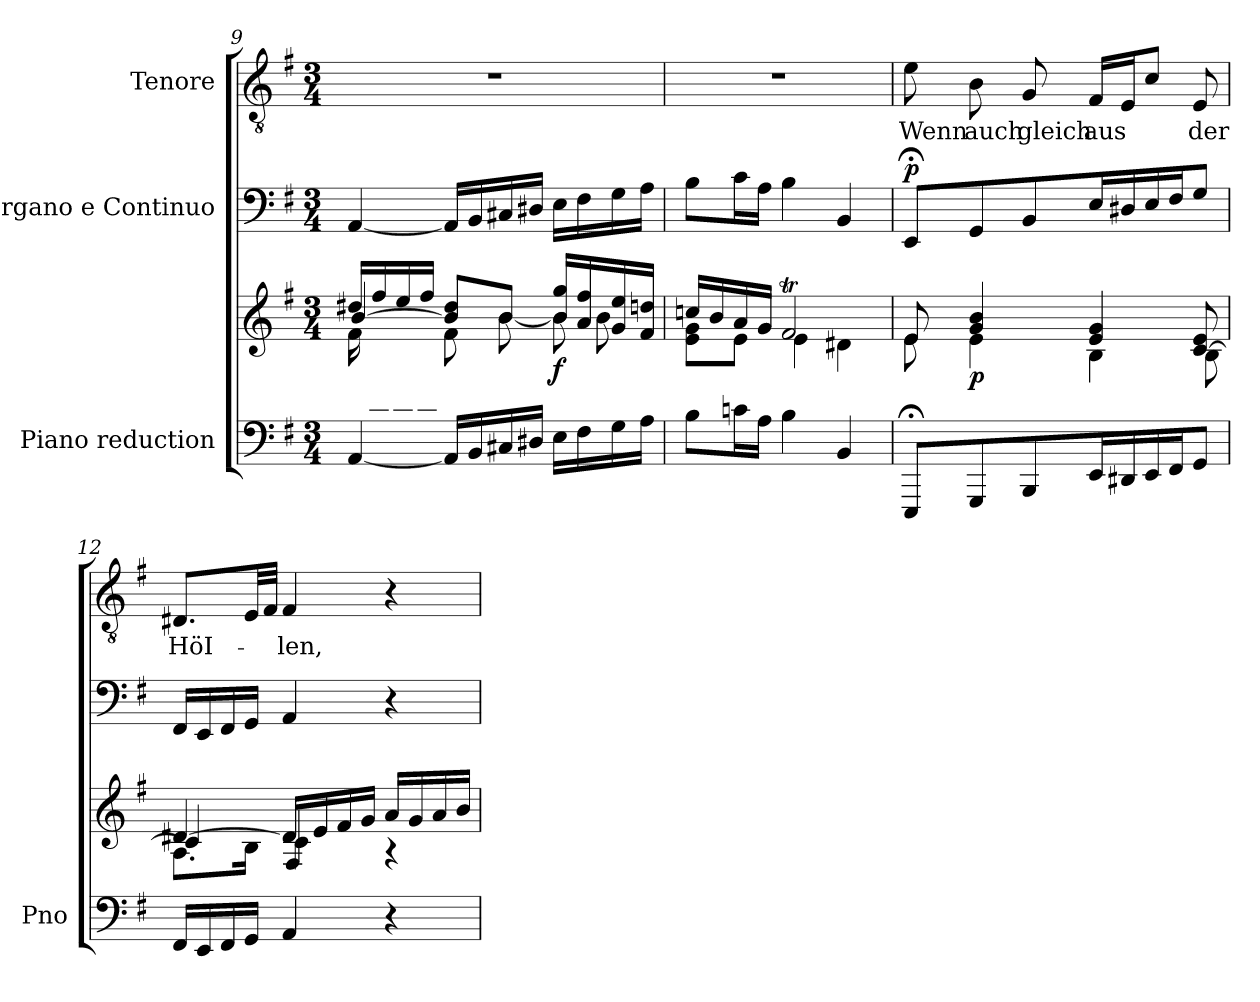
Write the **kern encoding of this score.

**kern	**kern	**dynam	**kern	**dynam	**kern	**text
*part3	*part3	*part3	*part2	*part2	*part1	*part1
*staff4	*staff3	*staff3/4	*staff2	*staff2	*staff1	*staff1
*I"Piano reduction	*	*	*I"Organo e Continuo	*	*I"Tenore	*
*I'Pno	*	*	*	*	*	*
*clefF4	*clefG2	*	*clefF4	*	*clefGv2	*
*k[f#]	*k[f#]	*	*k[f#]	*	*k[f#]	*
*M3/4	*M3/4	*	*M3/4	*	*M3/4	*
=9	=9	=9	=9	=9	=9	=9
*^	*^	*	*	*	*	*
*	*	*	*^	*	*	*	*	*
16ryy	[<4AA/	16dd#X/LL	16f#\LL	[<4b/	.	[<4AA/	.	2.r	.
16d#X/	.	16ff#/	8.ryy	.	.	.	.	.	.
16c/	.	16ee/	.	.	.	.	.	.	.
16d#/JJ	.	16ff#/JJ	.	.	.	.	.	.	.
2ryy	16AA/LL]	8b/] 8dd#/L	8f#\L	2ryy	.	16AA/LL]	.	.	.
.	16BB/	.	.	.	.	16BB/	.	.	.
.	16C#X/	8b/J	[8b\J	.	.	16C#X/	.	.	.
.	16D#X/JJ	.	.	.	.	16D#X/JJ	.	.	.
!	!	!	!	!	!LO:DY:b	!	!	!	!
.	16E\LL	16b/ 16gg/LL	8b\L]	.	f	16E\LL	.	.	.
.	16F#\	16a/ 16ff#/	.	.	.	16F#\	.	.	.
.	16G\	16g/ 16ee/	8b\J	.	.	16G\	.	.	.
.	16A\JJ	16f#/ 16ddn/JJ	.	.	.	16A\JJ	.	.	.
*v	*v	*	*	*	*	*	*	*	*
*	*	*v	*v	*	*	*	*	*
=10	=10	=10	=10	=10	=10	=10	=10
8B\L	16ccn/LL	8e\ 8g\L	.	8B\L	.	2.r	.
.	16b/	.	.	.	.	.	.
16cn\L	16a/	8e\J	.	16c\L	.	.	.
16A\JJ	16g/JJ	.	.	16A\JJ	.	.	.
4B\	2f#t/	4e\	.	4B\	.	.	.
4BB/	.	4d#X\	.	4BB/	.	.	.
=11	=11	=11	=11	=11	=11	=11	=11
!	!	!	!	!	!LO:DY:a	!	!LO:LY:b
8EEE;/L	8e/	8e\	.	8EE;/L	p	8e\	Wenn
!	!	!	!LO:DY:b	!	!	!	!LO:LY:b
8GGG/	4g/ 4b/	4e\	p	8GG/	.	8B\	auch
!	!	!	!	!	!	!	!LO:LY:b
8BBB/	.	.	.	8BB/	.	8G/	gleich
!	!	!	!	!	!	!	!LO:LY:b
16EE/L	4e/ 4g/	4B\	.	16E/L	.	16F#/LL	-aus
16DD#X/	.	.	.	16D#X/	.	16E/J	.
16EE/	.	.	.	16E/	.	8c/J	.
16FF#/J	.	.	.	16F#/J	.	.	.
!	!	!	!	!	!	!	!LO:LY:b
8GG/J	[8c/ 8e/	8B\	.	8G/J	.	8E/	der
!!LO:LB:g=z
=12	=12	=12	=12	=12	=12	=12	=12
*	*	*^	*	*	*	*	*
!	!	!	!	!	!	!	!	!LO:LY:b
16FF#/LL	[4d#X/	8.A\L	4c/]	.	16FF#/LL	.	8.D#X/L	HöI-
16EE/	.	.	.	.	16EE/	.	.	.
16FF#/	.	.	.	.	16FF#/	.	.	.
16GG/JJ	.	16B\Jk	.	.	16GG/JJ	.	32E/LL	.
.	.	.	.	.	.	.	32F#/JJJ	.
!	!	!	!	!	!	!	!	!LO:LY:b
4AA/	16d#/LL]	4c\	4F#/	.	4AA/	.	4F#/	-len,
.	16e/	.	.	.	.	.	.	.
.	16f#/	.	.	.	.	.	.	.
.	16g/JJ	.	.	.	.	.	.	.
4r	16a/LL	4r	4ryy	.	4r	.	4r	.
.	16g/	.	.	.	.	.	.	.
.	16a/	.	.	.	.	.	.	.
.	16b/JJ	.	.	.	.	.	.	.
*	*v	*v	*v	*	*	*	*	*
=	=	=	=	=	=	=
*-	*-	*-	*-	*-	*-	*-
